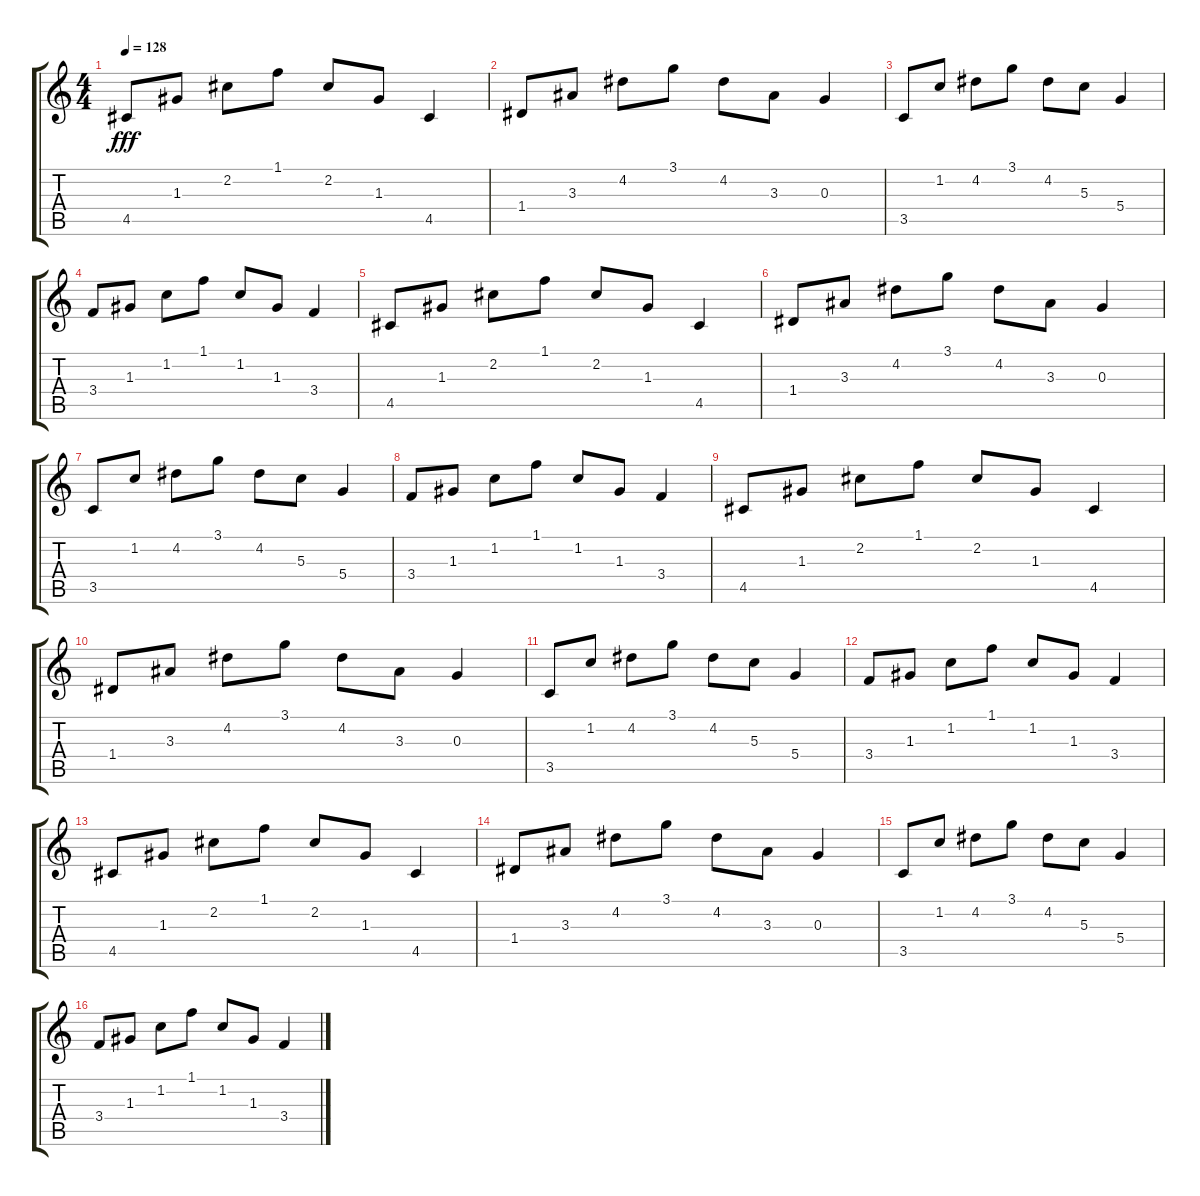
\track "" {instrument electricguitarjazz}
\staff {score tabs}
\tuning (E4 B3 G3 D3 A2 E2) {hide}
\ts (4 4)
\tempo 128
\clef g2
\ks c
4.5.8{dy fff} 1.3.8 2.2.8 1.1.8 2.2.8 1.3.8 4.5.4 |
1.4.8 3.3.8 4.2.8 3.1.8 4.2.8 3.3.8 0.3.4 |
3.5.8 1.2.8 4.2.8 3.1.8 4.2.8 5.3.8 5.4.4 |
3.4.8 1.3.8 1.2.8 1.1.8 1.2.8 1.3.8 3.4.4 |
4.5.8 1.3.8 2.2.8 1.1.8 2.2.8 1.3.8 4.5.4 |
1.4.8 3.3.8 4.2.8 3.1.8 4.2.8 3.3.8 0.3.4 |
3.5.8 1.2.8 4.2.8 3.1.8 4.2.8 5.3.8 5.4.4 |
3.4.8 1.3.8 1.2.8 1.1.8 1.2.8 1.3.8 3.4.4 |
4.5.8 1.3.8 2.2.8 1.1.8 2.2.8 1.3.8 4.5.4 |
1.4.8 3.3.8 4.2.8 3.1.8 4.2.8 3.3.8 0.3.4 |
3.5.8 1.2.8 4.2.8 3.1.8 4.2.8 5.3.8 5.4.4 |
3.4.8 1.3.8 1.2.8 1.1.8 1.2.8 1.3.8 3.4.4 |
4.5.8 1.3.8 2.2.8 1.1.8 2.2.8 1.3.8 4.5.4 |
1.4.8 3.3.8 4.2.8 3.1.8 4.2.8 3.3.8 0.3.4 |
3.5.8 1.2.8 4.2.8 3.1.8 4.2.8 5.3.8 5.4.4 |
3.4.8 1.3.8 1.2.8 1.1.8 1.2.8 1.3.8 3.4.4
